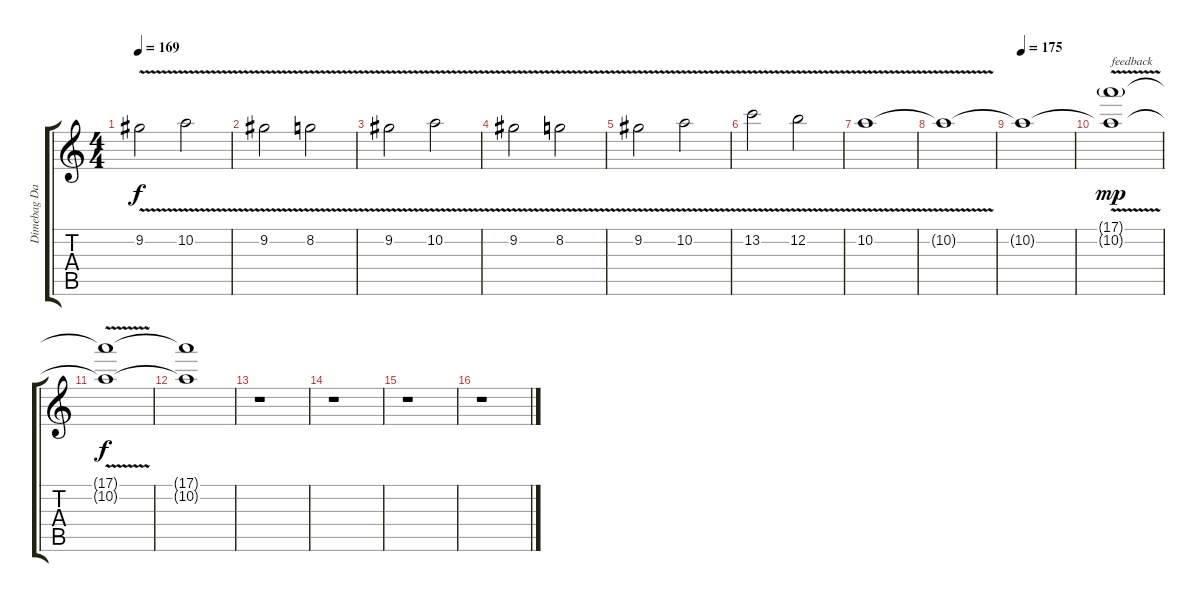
\track ("Dimebag Darrell (Rythm)" "Dimebag Da") {instrument distortionguitar}
\staff {score tabs}
\tuning (E4 B3 G3 D3 A2 E2) {hide}
\ts (4 4)
\tempo 169
\clef g2
\ks c
9.2{v}.2{dy f balance 0} 10.2{v}.2{balance 16} |
9.2{v}.2{balance 0} 8.2{v}.2{volume 16 balance 16} |
9.2{v}.2{balance 0} 10.2{v}.2{balance 16} |
9.2{v}.2{balance 0} 8.2{v}.2{balance 16} |
9.2{v}.2{balance 0} 10.2{v}.2{balance 16} |
13.2{v}.2{balance 0} 12.2{v}.2{balance 16} |
10.2{v}.1{balance 8} |
10.2{t}.1 |
\tempo 175
10.2{t}.1 |
(17.1{v g} 10.2{t}).1{txt "feedback" dy mp} |
(17.1{t} 10.2{t}).1{dy f} |
(17.1{t} 10.2{t}).1 |
r.1 |
r.1 |
r.1 |
r.1
